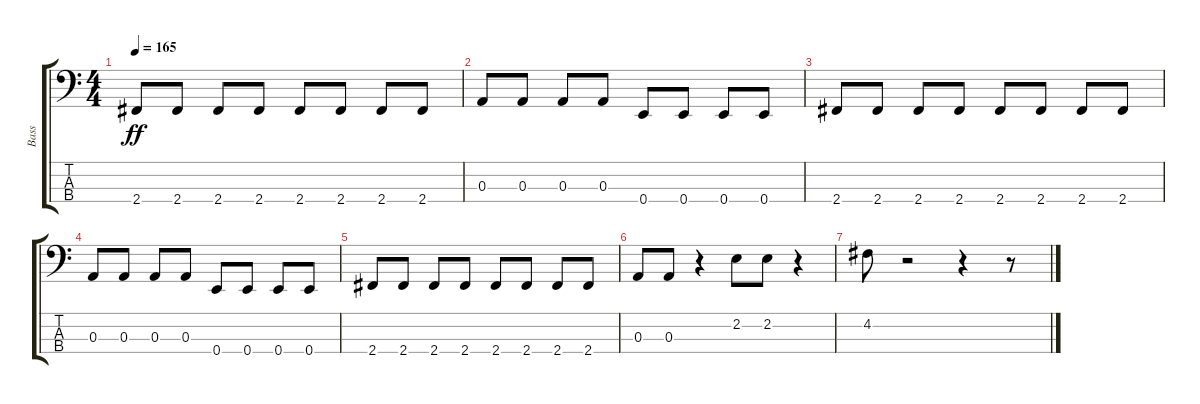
\track ("Bass" "Bass") {instrument electricbasspick}
\staff {score tabs}
\tuning (G2 D2 A1 E1) {hide}
\ts (4 4)
\tempo 165
\clef f4
\ks c
2.4.8{dy ff} 2.4.8 2.4.8 2.4.8 2.4.8 2.4.8 2.4.8 2.4.8 |
0.3.8 0.3.8 0.3.8 0.3.8 0.4.8 0.4.8 0.4.8 0.4.8 |
2.4.8 2.4.8 2.4.8 2.4.8 2.4.8 2.4.8 2.4.8 2.4.8 |
0.3.8 0.3.8 0.3.8 0.3.8 0.4.8 0.4.8 0.4.8 0.4.8 |
2.4.8 2.4.8 2.4.8 2.4.8 2.4.8 2.4.8 2.4.8 2.4.8 |
0.3.8 0.3.8 r.4 2.2.8 2.2.8 r.4 |
4.2.8 r.2 r.4 r.8
